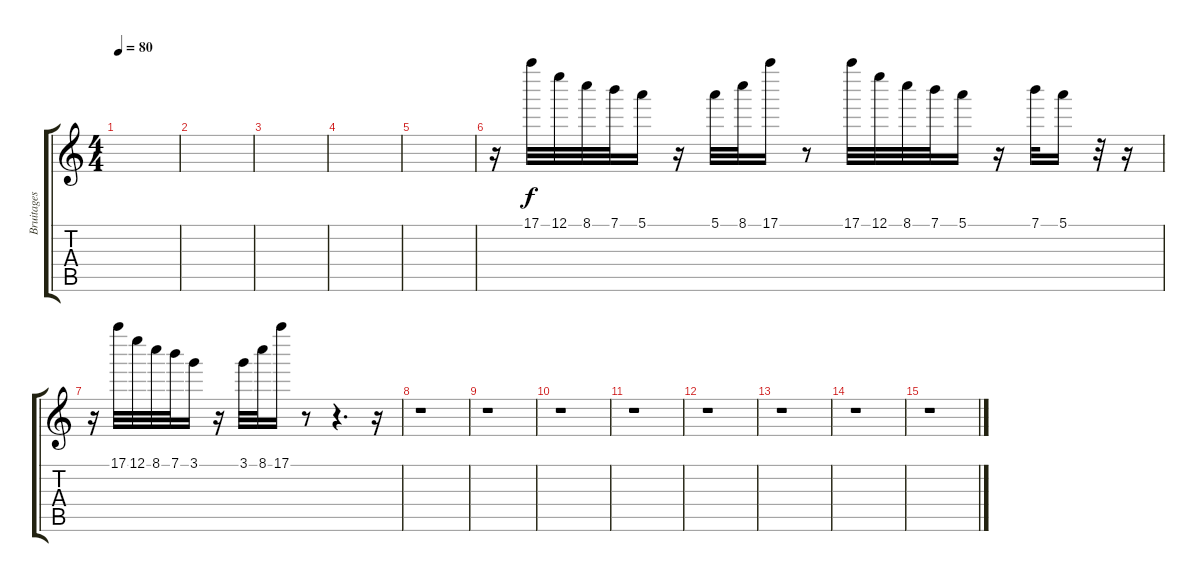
\track ("Bruitages" "Bruitages") {instrument guitarharmonics}
\staff {score tabs}
\tuning (E5 B4 G4 D4 A3 E3) {hide}
\ts (4 4)
\tempo 80
\clef g2
\ks c
|
|
|
|
|
r.16 17.1.32{balance 16} 12.1.32 8.1.32 7.1.32 5.1.16 r.16 5.1.32{balance 0} 8.1.32 17.1.16 r.8 17.1.32{balance 16} 12.1.32 8.1.32 7.1.32 5.1.16 r.16 7.1.32{balance 0} 5.1.16 r.32 r.16 |
r.16 17.1.32{balance 16} 12.1.32 8.1.32 7.1.32 3.1.16 r.16 3.1.32{balance 0} 8.1.32 17.1.16 r.8 r.4{d} r.16 |
r.1 |
r.1 |
r.1 |
r.1 |
r.1 |
r.1 |
r.1 |
r.1
